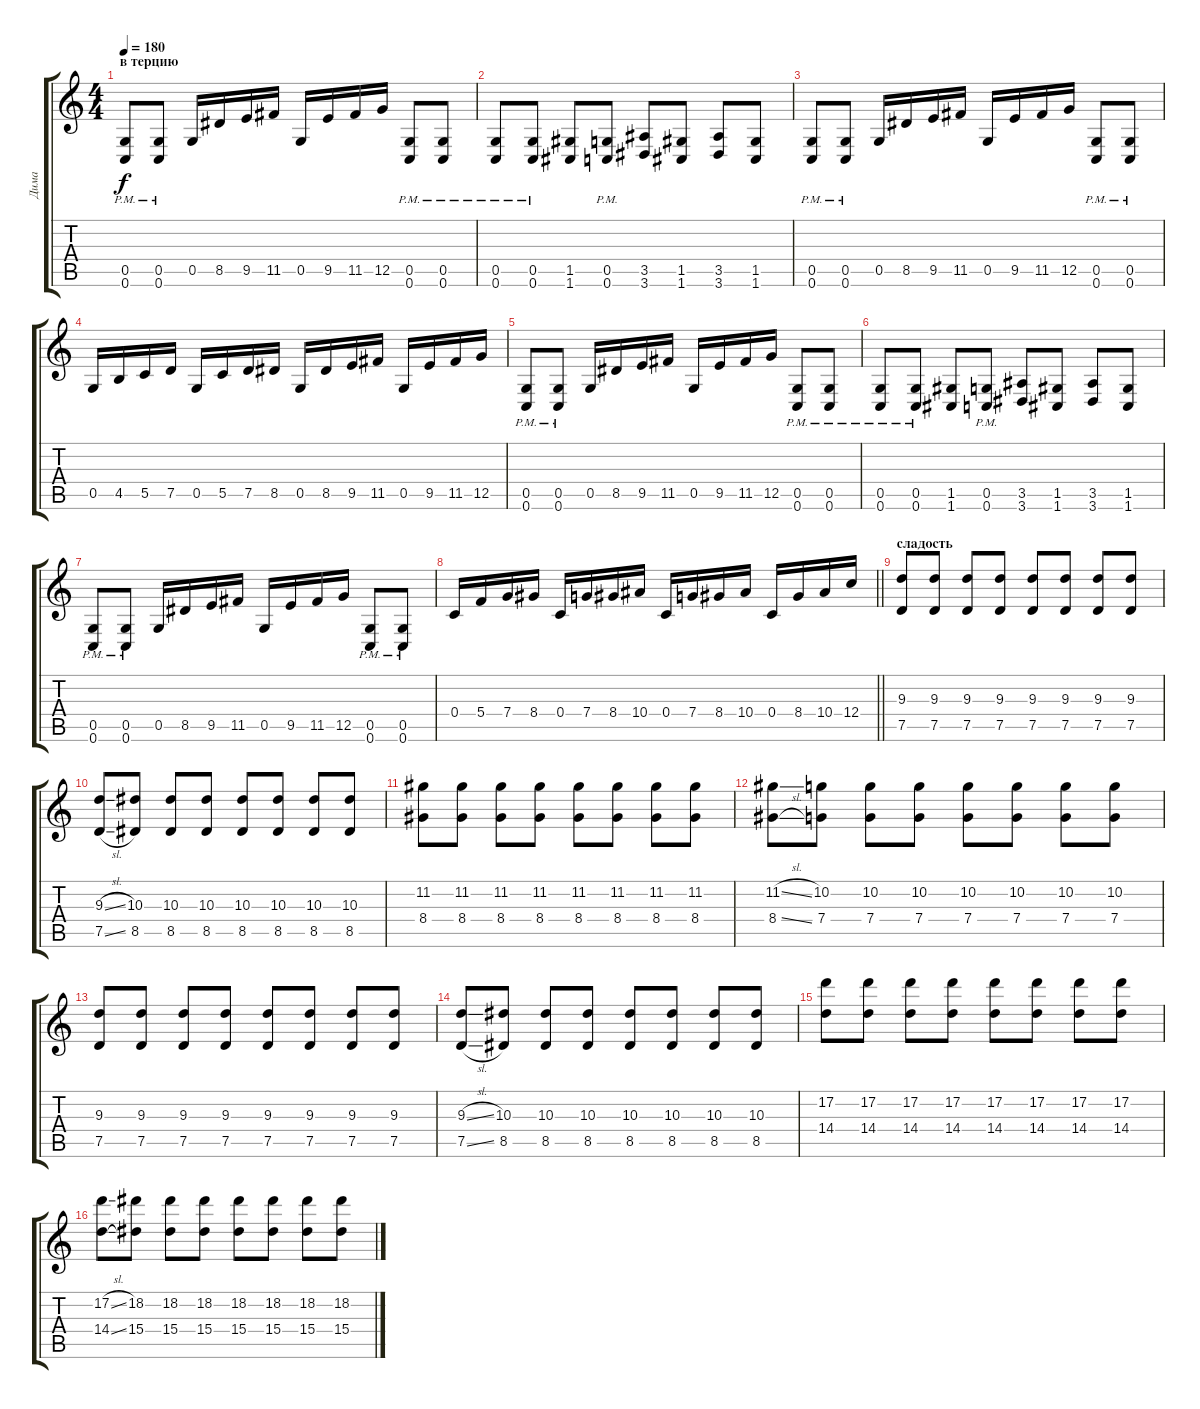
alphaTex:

\track ("Дима" "Дима") {instrument distortionguitar}
\staff {score tabs}
\tuning (D4 A3 F3 C3 G2 C2) {hide}
\ts (4 4)
\section ("" "в терцию")
\tempo 180
\clef g2
\ks c
(0.5{pm} 0.6{pm}).8{dy f} (0.5{pm} 0.6{pm}).8 0.5.16 8.5.16 9.5.16 11.5.16 0.5.16 9.5.16 11.5.16 12.5.16 (0.5{pm} 0.6{pm}).8 (0.5{pm} 0.6{pm}).8 |
(0.5{pm} 0.6{pm}).8 (0.5{pm} 0.6{pm}).8 (1.5 1.6).8 (0.5{pm} 0.6{pm}).8 (3.5 3.6).8 (1.5 1.6).8 (3.5 3.6).8 (1.5 1.6).8 |
(0.5{pm} 0.6{pm}).8 (0.5{pm} 0.6{pm}).8 0.5.16 8.5.16 9.5.16 11.5.16 0.5.16 9.5.16 11.5.16 12.5.16 (0.5{pm} 0.6{pm}).8 (0.5{pm} 0.6{pm}).8 |
0.5.16 4.5.16 5.5.16 7.5.16 0.5.16 5.5.16 7.5.16 8.5.16 0.5.16 8.5.16 9.5.16 11.5.16 0.5.16 9.5.16 11.5.16 12.5.16 |
(0.5{pm} 0.6{pm}).8 (0.5{pm} 0.6{pm}).8 0.5.16 8.5.16 9.5.16 11.5.16 0.5.16 9.5.16 11.5.16 12.5.16 (0.5{pm} 0.6{pm}).8 (0.5{pm} 0.6{pm}).8 |
(0.5{pm} 0.6{pm}).8 (0.5{pm} 0.6{pm}).8 (1.5 1.6).8 (0.5{pm} 0.6{pm}).8 (3.5 3.6).8 (1.5 1.6).8 (3.5 3.6).8 (1.5 1.6).8 |
(0.5{pm} 0.6{pm}).8 (0.5{pm} 0.6{pm}).8 0.5.16 8.5.16 9.5.16 11.5.16 0.5.16 9.5.16 11.5.16 12.5.16 (0.5{pm} 0.6{pm}).8 (0.5{pm} 0.6{pm}).8 |
\barLineRight lightlight
0.4.16 5.4.16 7.4.16 8.4.16 0.4.16 7.4.16 8.4.16 10.4.16 0.4.16 7.4.16 8.4.16 10.4.16 0.4.16 8.4.16 10.4.16 12.4.16 |
\section ("" "сладость")
(9.3 7.5).8{balance 8} (9.3 7.5).8 (9.3 7.5).8 (9.3 7.5).8 (9.3 7.5).8 (9.3 7.5).8 (9.3 7.5).8 (9.3 7.5).8 |
(9.3{sl} 7.5{sl}).8 (10.3 8.5).8 (10.3 8.5).8 (10.3 8.5).8 (10.3 8.5).8 (10.3 8.5).8 (10.3 8.5).8 (10.3 8.5).8 |
(11.2 8.4).8 (11.2 8.4).8 (11.2 8.4).8 (11.2 8.4).8 (11.2 8.4).8 (11.2 8.4).8 (11.2 8.4).8 (11.2 8.4).8 |
(11.2{sl} 8.4{sl}).8 (10.2 7.4).8 (10.2 7.4).8 (10.2 7.4).8 (10.2 7.4).8 (10.2 7.4).8 (10.2 7.4).8 (10.2 7.4).8 |
(9.3 7.5).8 (9.3 7.5).8 (9.3 7.5).8 (9.3 7.5).8 (9.3 7.5).8 (9.3 7.5).8 (9.3 7.5).8 (9.3 7.5).8 |
(9.3{sl} 7.5{sl}).8 (10.3 8.5).8 (10.3 8.5).8 (10.3 8.5).8 (10.3 8.5).8 (10.3 8.5).8 (10.3 8.5).8 (10.3 8.5).8 |
(17.2 14.4).8 (17.2 14.4).8 (17.2 14.4).8 (17.2 14.4).8 (17.2 14.4).8 (17.2 14.4).8 (17.2 14.4).8 (17.2 14.4).8 |
(17.2{sl} 14.4{sl}).8 (18.2 15.4).8 (18.2 15.4).8 (18.2 15.4).8 (18.2 15.4).8 (18.2 15.4).8 (18.2 15.4).8 (18.2 15.4).8
